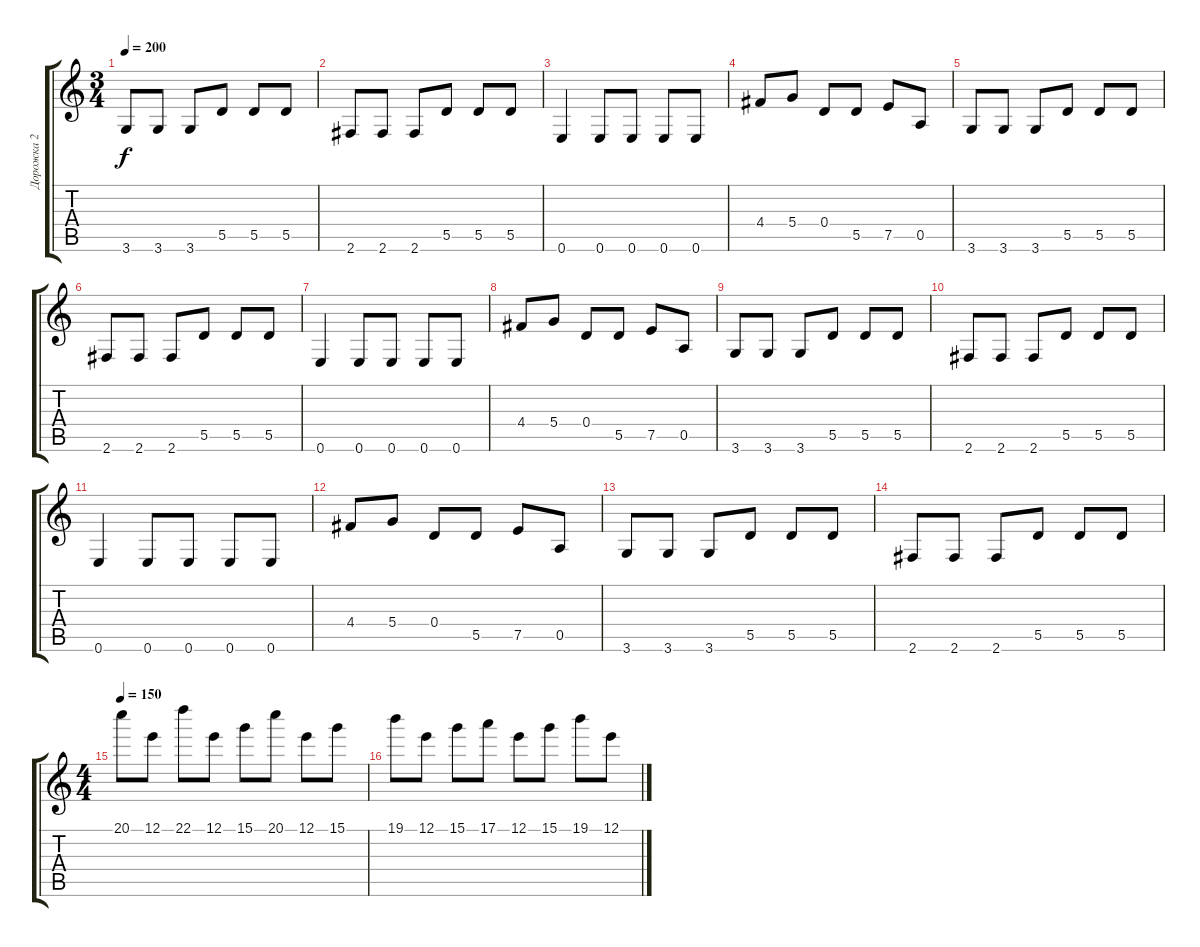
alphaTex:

\track ("Дорожка 2" "Дорожка 2") {instrument overdrivenguitar}
\staff {score tabs}
\tuning (E4 B3 G3 D3 A2 E2) {hide}
\ts (3 4)
\tempo 200
\clef g2
\ks c
3.6.8{dy f} 3.6.8 3.6.8 5.5.8 5.5.8 5.5.8 |
2.6.8 2.6.8 2.6.8 5.5.8 5.5.8 5.5.8 |
0.6.4 0.6.8 0.6.8 0.6.8 0.6.8 |
4.4.8 5.4.8 0.4.8 5.5.8 7.5.8 0.5.8 |
3.6.8 3.6.8 3.6.8 5.5.8 5.5.8 5.5.8 |
2.6.8 2.6.8 2.6.8 5.5.8 5.5.8 5.5.8 |
0.6.4 0.6.8 0.6.8 0.6.8 0.6.8 |
4.4.8 5.4.8 0.4.8 5.5.8 7.5.8 0.5.8 |
3.6.8 3.6.8 3.6.8 5.5.8 5.5.8 5.5.8 |
2.6.8 2.6.8 2.6.8 5.5.8 5.5.8 5.5.8 |
0.6.4 0.6.8 0.6.8 0.6.8 0.6.8 |
4.4.8 5.4.8 0.4.8 5.5.8 7.5.8 0.5.8 |
3.6.8 3.6.8 3.6.8 5.5.8 5.5.8 5.5.8 |
2.6.8 2.6.8 2.6.8 5.5.8 5.5.8 5.5.8 |
\ts (4 4)
\tempo 150
20.1.8 12.1.8 22.1.8 12.1.8 15.1.8 20.1.8 12.1.8 15.1.8 |
19.1.8 12.1.8 15.1.8 17.1.8 12.1.8 15.1.8 19.1.8 12.1.8
